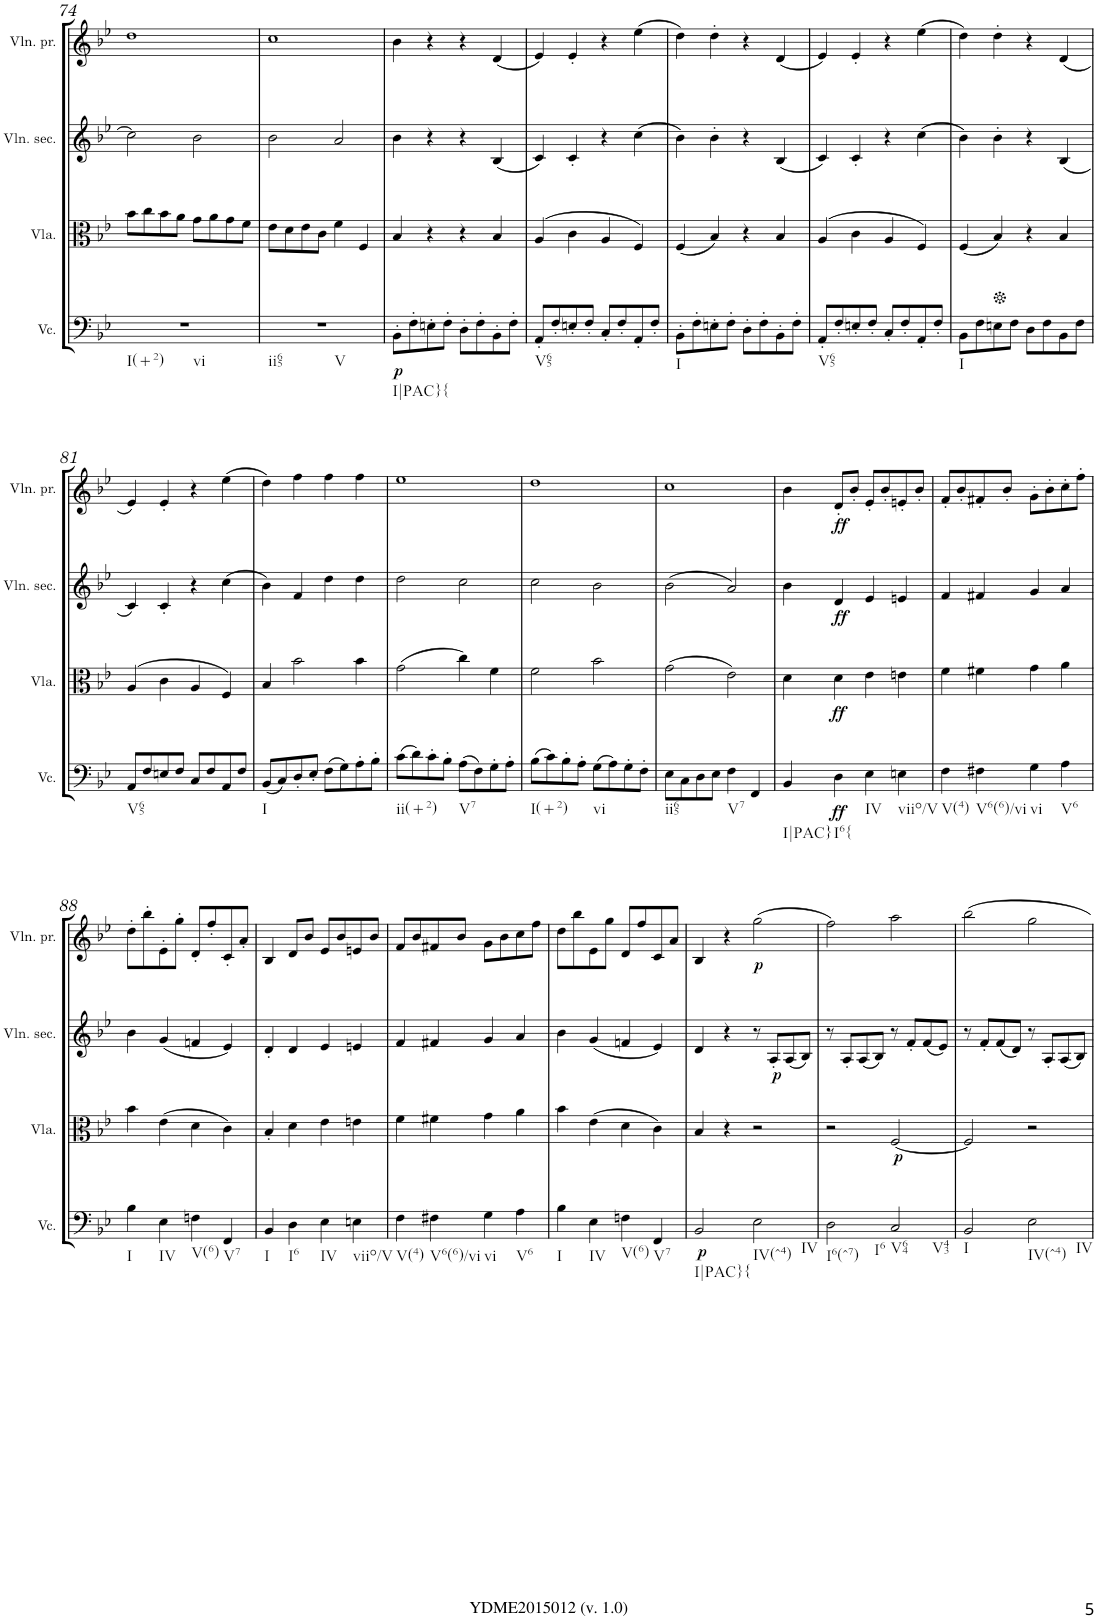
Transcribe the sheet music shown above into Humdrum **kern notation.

**kern	**dynam	**kern	**dynam	**kern	**dynam	**kern	**dynam
*part4	*part4	*part3	*part3	*part2	*part2	*part1	*part1
*staff4	*staff4	*staff3	*staff3	*staff2	*staff2	*staff1	*staff1
*I"Violoncelle	*	*I"Viola	*	*I"Violino secondo	*	*I"Violino primo	*
*I'Vc.	*	*I'Vla.	*	*I'Vln. sec.	*	*I'Vln. pr.	*
!!LO:PB:g=z
*clefF4	*	*clefC3	*	*clefG2	*	*clefG2	*
*k[b-e-]	*	*k[b-e-]	*	*k[b-e-]	*	*k[b-e-]	*
*M2/2	*	*M2/2	*	*M2/2	*	*M2/2	*
=74	=74	=74	=74	=74	=74	=74	=74
!LO:TX:b:t=I(+2)	!	!	!	!	!	!	!
!LO:TX:b:t=vi	!	!	!	!	!	!	!
1r	.	8b-\L	.	2cc\]	.	1dd	.
.	.	8cc\	.	.	.	.	.
.	.	8b-\	.	.	.	.	.
.	.	8a\J	.	.	.	.	.
.	.	8g\L	.	2b-\	.	.	.
.	.	8a\	.	.	.	.	.
.	.	8g\	.	.	.	.	.
.	.	8f\J	.	.	.	.	.
=75	=75	=75	=75	=75	=75	=75	=75
!LO:TX:b:t=ii65	!	!	!	!	!	!	!
!LO:TX:b:t=V	!	!	!	!	!	!	!
1r	.	8e-\L	.	2b-\	.	1cc	.
.	.	8d\	.	.	.	.	.
.	.	8e-\	.	.	.	.	.
.	.	8c\J	.	.	.	.	.
.	.	4f\	.	2a/	.	.	.
.	.	4F/	.	.	.	.	.
=76	=76	=76	=76	=76	=76	=76	=76
!LO:TX:b:t=I|PAC}{	!	!	!	!	!	!	!
!	!LO:DY:b	!	!	!	!	!	!
8BB-'\L	p	4B-/	.	4b-\	.	4b-\	.
8F'\	.	.	.	.	.	.	.
8En'\	.	4r	.	4r	.	4r	.
8F'\J	.	.	.	.	.	.	.
8D'\L	.	4r	.	4r	.	4r	.
8F'\	.	.	.	.	.	.	.
8BB-'\	.	4B-/	.	(<4B-/	.	(<4d/	.
8F'\J	.	.	.	.	.	.	.
=77	=77	=77	=77	=77	=77	=77	=77
!LO:TX:b:t=V65	!	!	!	!	!	!	!
8AA'/L	.	(>4A/	.	4c/)	.	4e-/)	.
8F'/	.	.	.	.	.	.	.
8En'/	.	4c\	.	4c'/	.	4e-'/	.
8F'/J	.	.	.	.	.	.	.
8C'/L	.	4A/	.	4r	.	4r	.
8F'/	.	.	.	.	.	.	.
8AA'/	.	4F/)	.	(>4cc\	.	(>4ee-\	.
8F'/J	.	.	.	.	.	.	.
=78	=78	=78	=78	=78	=78	=78	=78
!LO:TX:b:t=I	!	!	!	!	!	!	!
8BB-'\L	.	(<4F/	.	4b-\)	.	4dd\)	.
8F'\	.	.	.	.	.	.	.
8En'\	.	4B-/)	.	4b-'\	.	4dd'\	.
8F'\J	.	.	.	.	.	.	.
8D'\L	.	4r	.	4r	.	4r	.
8F'\	.	.	.	.	.	.	.
8BB-'\	.	4B-/	.	(<4B-/	.	(<4d/	.
8F'\J	.	.	.	.	.	.	.
=79	=79	=79	=79	=79	=79	=79	=79
!LO:TX:b:t=V65	!	!	!	!	!	!	!
8AA'/L	.	(>4A/	.	4c/)	.	4e-/)	.
8F'/	.	.	.	.	.	.	.
8En'/	.	4c\	.	4c'/	.	4e-'/	.
8F'/J	.	.	.	.	.	.	.
8C'/L	.	4A/	.	4r	.	4r	.
8F'/	.	.	.	.	.	.	.
8AA'/	.	4F/)	.	(>4cc\	.	(>4ee-\	.
8F'/J	.	.	.	.	.	.	.
=80	=80	=80	=80	=80	=80	=80	=80
!LO:TX:b:t=I	!	!	!	!	!	!	!
8BB-\L	.	(<4F/	.	4b-\)	.	4dd\)	.
8F\	.	.	.	.	.	.	.
8En\	.	4B-/)	.	4b-'\	.	4dd'\	.
8F\J	.	.	.	.	.	.	.
8D\L	.	4r	.	4r	.	4r	.
8F\	.	.	.	.	.	.	.
8BB-\	.	4B-/	.	(<4B-/	.	(<4d/	.
8F\J	.	.	.	.	.	.	.
!!LO:LB:g=z
=81	=81	=81	=81	=81	=81	=81	=81
!LO:TX:b:t=V65	!	!	!	!	!	!	!
8AA/L	.	(>4A/	.	4c/)	.	4e-/)	.
8F/	.	.	.	.	.	.	.
8En/	.	4c\	.	4c'/	.	4e-'/	.
8F/J	.	.	.	.	.	.	.
8C/L	.	4A/	.	4r	.	4r	.
8F/	.	.	.	.	.	.	.
8AA/	.	4F/)	.	(>4cc\	.	(>4ee-\	.
8F/J	.	.	.	.	.	.	.
=82	=82	=82	=82	=82	=82	=82	=82
!LO:TX:b:t=I	!	!	!	!	!	!	!
(<8BB-/L	.	4B-/	.	4b-\)	.	4dd\)	.
8C/)	.	.	.	.	.	.	.
8D'/	.	2b-\	.	4f/	.	4ff\	.
8E-'/J	.	.	.	.	.	.	.
(>8F\L	.	.	.	4dd\	.	4ff\	.
8G\)	.	.	.	.	.	.	.
8A'\	.	4b-\	.	4dd\	.	4ff\	.
8B-'\J	.	.	.	.	.	.	.
=83	=83	=83	=83	=83	=83	=83	=83
!LO:TX:b:t=ii(+2)	!	!	!	!	!	!	!
(>8c\L	.	(>2g\	.	2dd\	.	1ee-	.
8d\)	.	.	.	.	.	.	.
8c'\	.	.	.	.	.	.	.
8B-'\J	.	.	.	.	.	.	.
!LO:TX:b:t=V7	!	!	!	!	!	!	!
(>8A\L	.	4cc\)	.	2cc\	.	.	.
8F\)	.	.	.	.	.	.	.
8G'\	.	4f\	.	.	.	.	.
8A'\J	.	.	.	.	.	.	.
=84	=84	=84	=84	=84	=84	=84	=84
!LO:TX:b:t=I(+2)	!	!	!	!	!	!	!
(>8B-\L	.	2f\	.	2cc\	.	1dd	.
8c\)	.	.	.	.	.	.	.
8B-'\	.	.	.	.	.	.	.
8A'\J	.	.	.	.	.	.	.
!LO:TX:b:t=vi	!	!	!	!	!	!	!
(>8G\L	.	2b-\	.	2b-\	.	.	.
8A\)	.	.	.	.	.	.	.
8G'\	.	.	.	.	.	.	.
8F'\J	.	.	.	.	.	.	.
=85	=85	=85	=85	=85	=85	=85	=85
!LO:TX:b:t=ii65	!	!	!	!	!	!	!
8E-\L	.	(>2g\	.	(>2b-\	.	1cc	.
8C\	.	.	.	.	.	.	.
8D\	.	.	.	.	.	.	.
8E-\J	.	.	.	.	.	.	.
!LO:TX:b:t=V7	!	!	!	!	!	!	!
4F\	.	2e-\)	.	2a/)	.	.	.
4FF/	.	.	.	.	.	.	.
=86	=86	=86	=86	=86	=86	=86	=86
!LO:TX:b:t=I|PAC}	!	!	!	!	!	!	!
4BB-/	.	4d\	.	4b-\	.	4b-\	.
!LO:TX:b:t=I6{	!	!	!	!	!	!	!
!	!LO:DY:b	!	!LO:DY:b	!	!LO:DY:b	!	!LO:DY:b
4D\	ff	4d\	ff	4d/	ff	8d'/L	ff
.	.	.	.	.	.	8b-'/J	.
!LO:TX:b:t=IV	!	!	!	!	!	!	!
4E-\	.	4e-\	.	4e-/	.	8e-'/L	.
.	.	.	.	.	.	8b-'/	.
!LO:TX:b:t=viio/V	!	!	!	!	!	!	!
4En\	.	4en\	.	4en/	.	8en'/	.
.	.	.	.	.	.	8b-'/J	.
=87	=87	=87	=87	=87	=87	=87	=87
!LO:TX:b:t=V(4)	!	!	!	!	!	!	!
4F\	.	4f\	.	4f/	.	8f'/L	.
.	.	.	.	.	.	8b-'/	.
!LO:TX:b:t=V6(6)/vi	!	!	!	!	!	!	!
4F#X\	.	4f#X\	.	4f#X/	.	8f#X'/	.
.	.	.	.	.	.	8b-'/J	.
!LO:TX:b:t=vi	!	!	!	!	!	!	!
4G\	.	4g\	.	4g/	.	8g'\L	.
.	.	.	.	.	.	8b-'\	.
!LO:TX:b:t=V6	!	!	!	!	!	!	!
4A\	.	4a\	.	4a/	.	8cc'\	.
.	.	.	.	.	.	8ff'\J	.
!!LO:LB:g=z
=88	=88	=88	=88	=88	=88	=88	=88
!LO:TX:b:t=I	!	!	!	!	!	!	!
4B-\	.	4b-\	.	4b-\	.	8dd'\L	.
.	.	.	.	.	.	8bb-'\	.
!LO:TX:b:t=IV	!	!	!	!	!	!	!
4E-\	.	(>4e-\	.	(<4g/	.	8e-'\	.
.	.	.	.	.	.	8gg'\J	.
!LO:TX:b:t=V(6)	!	!	!	!	!	!	!
4Fn\	.	4d\	.	4fn/	.	8d'/L	.
.	.	.	.	.	.	8ff'/	.
!LO:TX:b:t=V7	!	!	!	!	!	!	!
4FF/	.	4c\)	.	4e-/)	.	8c'/	.
.	.	.	.	.	.	8a'/J	.
=89	=89	=89	=89	=89	=89	=89	=89
!LO:TX:b:t=I	!	!	!	!	!	!	!
4BB-/	.	4B-'/	.	4d'/	.	4B-/	.
!LO:TX:b:t=I6	!	!	!	!	!	!	!
4D\	.	4d\	.	4d/	.	8d/L	.
.	.	.	.	.	.	8b-/J	.
!LO:TX:b:t=IV	!	!	!	!	!	!	!
4E-\	.	4e-\	.	4e-/	.	8e-/L	.
.	.	.	.	.	.	8b-/	.
!LO:TX:b:t=viio/V	!	!	!	!	!	!	!
4En\	.	4en\	.	4en/	.	8en/	.
.	.	.	.	.	.	8b-/J	.
=90	=90	=90	=90	=90	=90	=90	=90
!LO:TX:b:t=V(4)	!	!	!	!	!	!	!
4F\	.	4f\	.	4f/	.	8f/L	.
.	.	.	.	.	.	8b-/	.
!LO:TX:b:t=V6(6)/vi	!	!	!	!	!	!	!
4F#X\	.	4f#X\	.	4f#X/	.	8f#X/	.
.	.	.	.	.	.	8b-/J	.
!LO:TX:b:t=vi	!	!	!	!	!	!	!
4G\	.	4g\	.	4g/	.	8g\L	.
.	.	.	.	.	.	8b-\	.
!LO:TX:b:t=V6	!	!	!	!	!	!	!
4A\	.	4a\	.	4a/	.	8cc\	.
.	.	.	.	.	.	8ff\J	.
=91	=91	=91	=91	=91	=91	=91	=91
!LO:TX:b:t=I	!	!	!	!	!	!	!
4B-\	.	4b-\	.	4b-\	.	8dd\L	.
.	.	.	.	.	.	8bb-\	.
!LO:TX:b:t=IV	!	!	!	!	!	!	!
4E-\	.	(>4e-\	.	(<4g/	.	8e-\	.
.	.	.	.	.	.	8gg\J	.
!LO:TX:b:t=V(6)	!	!	!	!	!	!	!
4Fn\	.	4d\	.	4fn/	.	8d/L	.
.	.	.	.	.	.	8ff/	.
!LO:TX:b:t=V7	!	!	!	!	!	!	!
4FF/	.	4c\)	.	4e-/)	.	8c/	.
.	.	.	.	.	.	8a/J	.
=92	=92	=92	=92	=92	=92	=92	=92
!LO:TX:b:t=I|PAC}{	!	!	!	!	!	!	!
!	!LO:DY:b	!	!	!	!	!	!
2BB-/	p	4B-/	.	4d/	.	4B-/	.
.	.	4r	.	4r	.	4r	.
!LO:TX:b:t=IV(^4)	!	!	!	!	!	!	!
!LO:TX:b:t=IV	!	!	!	!	!	!	!
!	!	!	!	!	!	!	!LO:DY:b
2E-\	.	2r	.	8r	.	(>2gg\	p
!	!	!	!	!	!LO:DY:b	!	!
.	.	.	.	8A'/L	p	.	.
.	.	.	.	(<8A/	.	.	.
.	.	.	.	8B-/J)	.	.	.
=93	=93	=93	=93	=93	=93	=93	=93
!LO:TX:b:t=I6(^7)	!	!	!	!	!	!	!
!LO:TX:b:t=I6	!	!	!	!	!	!	!
2D\	.	2r	.	8r	.	2ff\)	.
.	.	.	.	8A'/L	.	.	.
.	.	.	.	(<8A/	.	.	.
.	.	.	.	8B-/J)	.	.	.
!LO:TX:b:t=V64	!	!	!	!	!	!	!
!LO:TX:b:t=V43	!	!	!	!	!	!	!
!	!	!	!LO:DY:b	!	!	!	!
2C/	.	[2F/	p	8r	.	2aa\	.
.	.	.	.	8f'/L	.	.	.
.	.	.	.	(<8f/	.	.	.
.	.	.	.	8e-/J)	.	.	.
=94	=94	=94	=94	=94	=94	=94	=94
!LO:TX:b:t=I	!	!	!	!	!	!	!
2BB-/	.	2F/]	.	8r	.	2bb-\	.
.	.	.	.	8f'/L	.	.	.
.	.	.	.	(<8f/	.	.	.
.	.	.	.	8d/J)	.	.	.
!LO:TX:b:t=IV(^4)	!	!	!	!	!	!	!
!LO:TX:b:t=IV	!	!	!	!	!	!	!
2E-\	.	2r	.	8r	.	2gg\	.
.	.	.	.	8A'/L	.	.	.
.	.	.	.	(<8A/	.	.	.
.	.	.	.	8B-/J)	.	.	.
=	=	=	=	=	=	=	=
*-	*-	*-	*-	*-	*-	*-	*-
